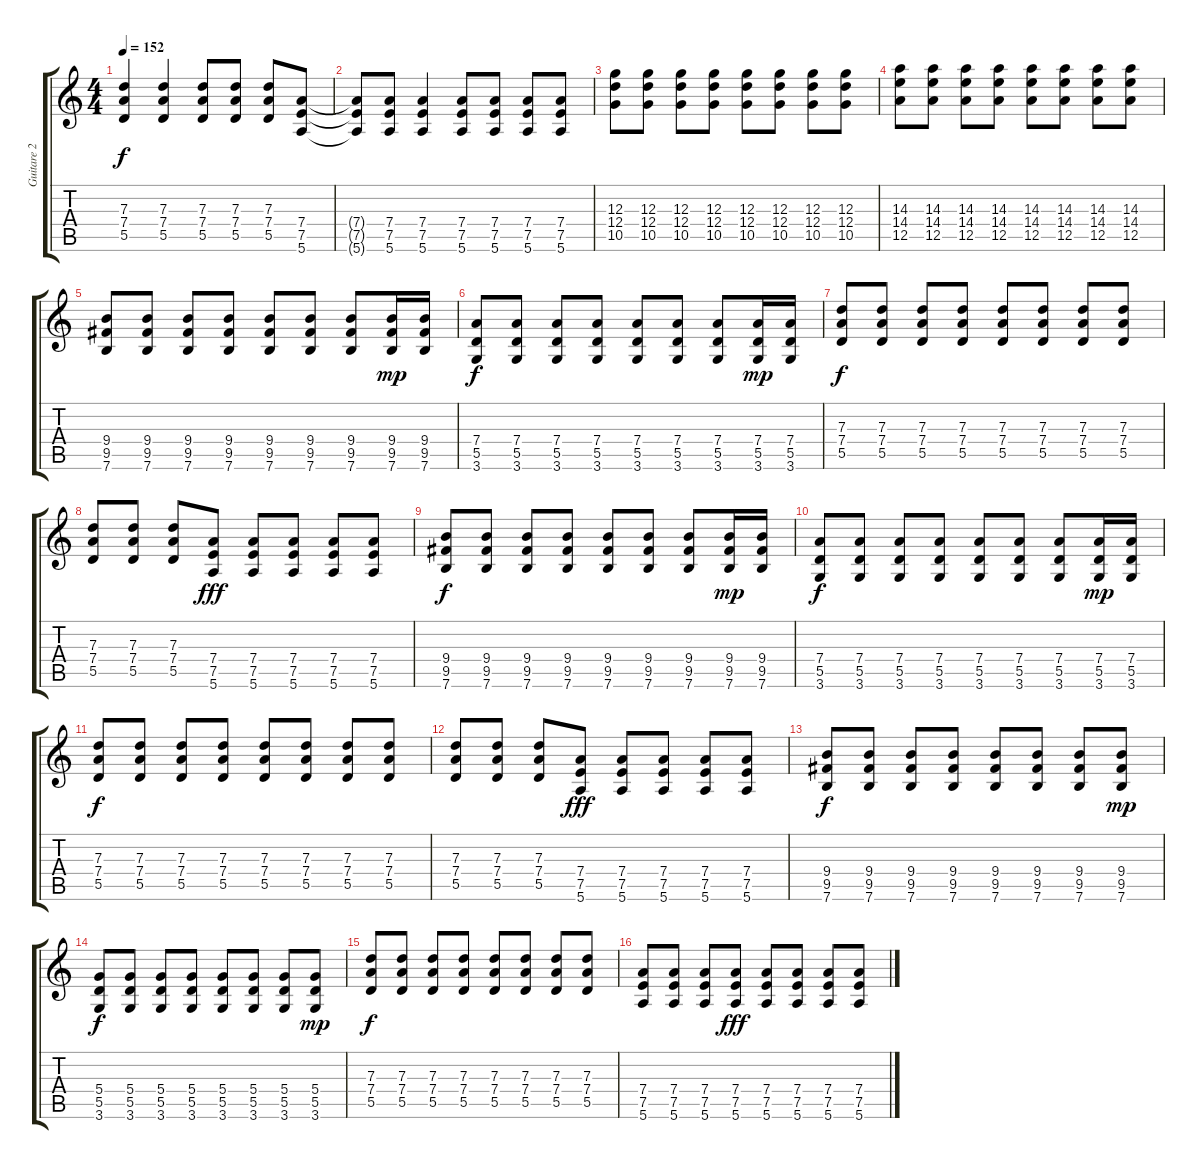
\track ("Guitare 2" "Guitare 2") {instrument overdrivenguitar}
\staff {score tabs}
\tuning (E4 B3 G3 D3 A2 E2) {hide}
\ts (4 4)
\tempo 152
\clef g2
\ks c
(7.3 7.4 5.5).4{dy f} (7.3 7.4 5.5).4 (7.3 7.4 5.5).8 (7.3 7.4 5.5).8 (7.3 7.4 5.5).8 (7.4 7.5 5.6).8 |
(7.4{t} 7.5{t} 5.6{t}).8 (7.4 7.5 5.6).8 (7.4 7.5 5.6).4 (7.4 7.5 5.6).8 (7.4 7.5 5.6).8 (7.4 7.5 5.6).8 (7.4 7.5 5.6).8 |
(12.3 12.4 10.5).8 (12.3 12.4 10.5).8 (12.3 12.4 10.5).8 (12.3 12.4 10.5).8 (12.3 12.4 10.5).8 (12.3 12.4 10.5).8 (12.3 12.4 10.5).8 (12.3 12.4 10.5).8 |
(14.3 14.4 12.5).8 (14.3 14.4 12.5).8 (14.3 14.4 12.5).8 (14.3 14.4 12.5).8 (14.3 14.4 12.5).8 (14.3 14.4 12.5).8 (14.3 14.4 12.5).8 (14.3 14.4 12.5).8 |
(9.4 9.5 7.6).8 (9.4 9.5 7.6).8 (9.4 9.5 7.6).8 (9.4 9.5 7.6).8 (9.4 9.5 7.6).8 (9.4 9.5 7.6).8 (9.4 9.5 7.6).8 (9.4 9.5 7.6).16{dy mp} (9.4 9.5 7.6).16 |
(7.4 5.5 3.6).8{dy f} (7.4 5.5 3.6).8 (7.4 5.5 3.6).8 (7.4 5.5 3.6).8 (7.4 5.5 3.6).8 (7.4 5.5 3.6).8 (7.4 5.5 3.6).8 (7.4 5.5 3.6).16{dy mp} (7.4 5.5 3.6).16 |
(7.3 7.4 5.5).8{dy f} (7.3 7.4 5.5).8 (7.3 7.4 5.5).8 (7.3 7.4 5.5).8 (7.3 7.4 5.5).8 (7.3 7.4 5.5).8 (7.3 7.4 5.5).8 (7.3 7.4 5.5).8 |
(7.3 7.4 5.5).8 (7.3 7.4 5.5).8 (7.3 7.4 5.5).8 (7.4 7.5 5.6).8{dy fff} (7.4 7.5 5.6).8 (7.4 7.5 5.6).8 (7.4 7.5 5.6).8 (7.4 7.5 5.6).8 |
(9.4 9.5 7.6).8{dy f} (9.4 9.5 7.6).8 (9.4 9.5 7.6).8 (9.4 9.5 7.6).8 (9.4 9.5 7.6).8 (9.4 9.5 7.6).8 (9.4 9.5 7.6).8 (9.4 9.5 7.6).16{dy mp} (9.4 9.5 7.6).16 |
(7.4 5.5 3.6).8{dy f} (7.4 5.5 3.6).8 (7.4 5.5 3.6).8 (7.4 5.5 3.6).8 (7.4 5.5 3.6).8 (7.4 5.5 3.6).8 (7.4 5.5 3.6).8 (7.4 5.5 3.6).16{dy mp} (7.4 5.5 3.6).16 |
(7.3 7.4 5.5).8{dy f} (7.3 7.4 5.5).8 (7.3 7.4 5.5).8 (7.3 7.4 5.5).8 (7.3 7.4 5.5).8 (7.3 7.4 5.5).8 (7.3 7.4 5.5).8 (7.3 7.4 5.5).8 |
(7.3 7.4 5.5).8 (7.3 7.4 5.5).8 (7.3 7.4 5.5).8 (7.4 7.5 5.6).8{dy fff} (7.4 7.5 5.6).8 (7.4 7.5 5.6).8 (7.4 7.5 5.6).8 (7.4 7.5 5.6).8 |
(9.4 9.5 7.6).8{dy f} (9.4 9.5 7.6).8 (9.4 9.5 7.6).8 (9.4 9.5 7.6).8 (9.4 9.5 7.6).8 (9.4 9.5 7.6).8 (9.4 9.5 7.6).8 (9.4 9.5 7.6).8{dy mp} |
(5.4 5.5 3.6).8{dy f} (5.4 5.5 3.6).8 (5.4 5.5 3.6).8 (5.4 5.5 3.6).8 (5.4 5.5 3.6).8 (5.4 5.5 3.6).8 (5.4 5.5 3.6).8 (5.4 5.5 3.6).8{dy mp} |
(7.3 7.4 5.5).8{dy f} (7.3 7.4 5.5).8 (7.3 7.4 5.5).8 (7.3 7.4 5.5).8 (7.3 7.4 5.5).8 (7.3 7.4 5.5).8 (7.3 7.4 5.5).8 (7.3 7.4 5.5).8 |
(7.4 7.5 5.6).8 (7.4 7.5 5.6).8 (7.4 7.5 5.6).8 (7.4 7.5 5.6).8{dy fff} (7.4 7.5 5.6).8 (7.4 7.5 5.6).8 (7.4 7.5 5.6).8 (7.4 7.5 5.6).8
